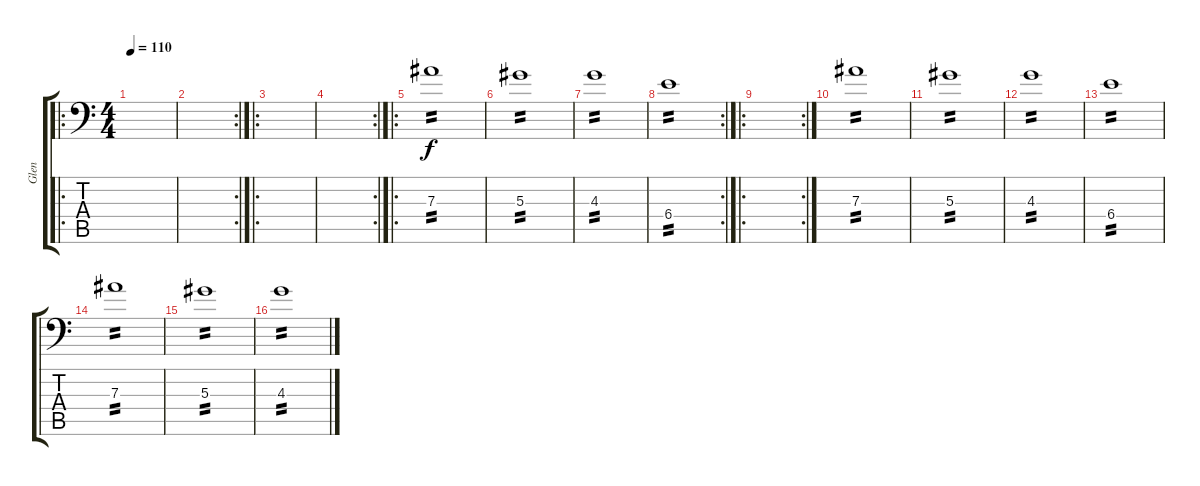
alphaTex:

\track ("Glen" "Glen") {instrument distortionguitar}
\staff {score tabs}
\tuning (C4 G3 Eb3 Bb2 F2 Bb1) {hide}
\ro
\ts (4 4)
\tempo 110
\clef f4
\ks c
|
\rc 2
|
\ro
|
\rc 2
|
\ro
7.3.1{tp 2} |
5.3.1{tp 2} |
4.3.1{tp 2} |
\rc 2
6.4.1{tp 2} |
\ro
\rc 2
|
7.3.1{tp 2} |
5.3.1{tp 2} |
4.3.1{tp 2} |
6.4.1{tp 2} |
7.3.1{tp 2} |
5.3.1{tp 2} |
4.3.1{tp 2}
